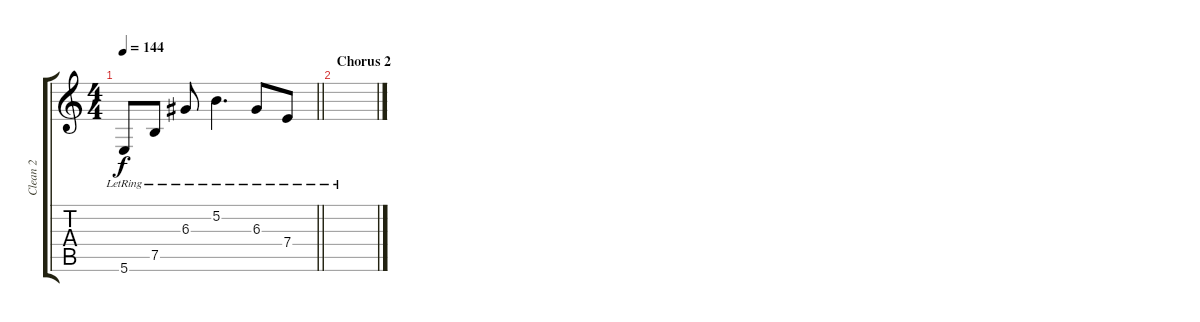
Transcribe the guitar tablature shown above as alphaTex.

\track ("Clean 2" "Clean 2") {instrument acousticguitarsteel}
\staff {score tabs}
\tuning (B3 Gb3 D3 A2 E2 B1) {hide}
\ts (4 4)
\tempo 144
\clef g2
\barLineRight lightlight
\ks c
5.6{lr}.8{dy f} 7.5{lr}.8 6.3{lr}.8 5.2{lr}.4{d} 6.3{lr}.8 7.4{lr}.8 |
\section ("" "Chorus 2")
